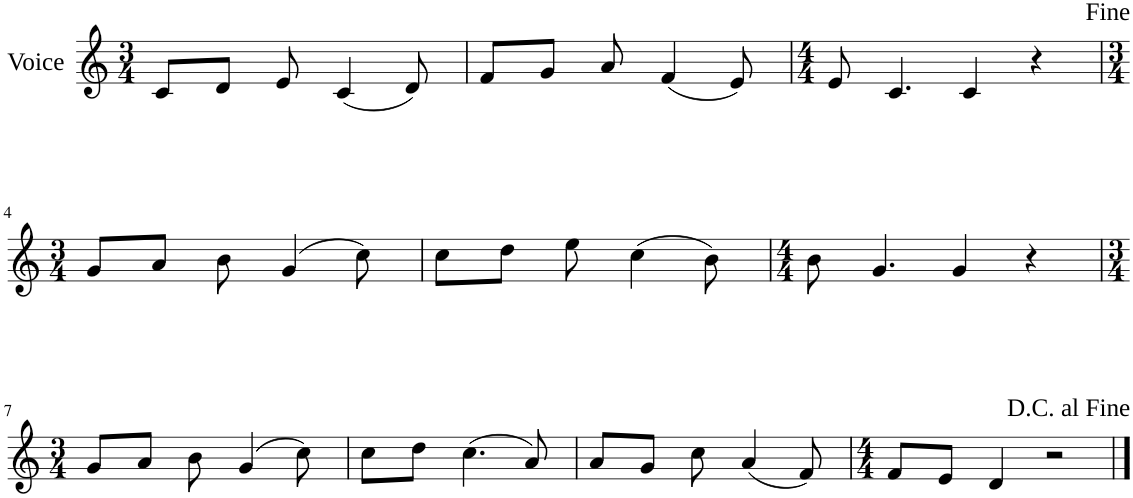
**kern
*part1
*staff1
*I"Voice
*clefG2
*k[]
*M3/4
=1
8c/L
8d/J
8e/
(4c/
8d/)
=2
8f/L
8g/J
8a/
(4f/
8e/)
=3
*M4/4
8e/
4.c/
4c/
4r
!LO:TX:a:t=<font face="Times New Roman"/>Fine
!!LO:LB:g=z
=4
*M3/4
8g/L
8a/J
8b\
(4g/
8cc\)
=5
8cc\L
8dd\J
8ee\
(4cc\
8b\)
=6
*M4/4
8b\
4.g/
4g/
4r
!!LO:LB:g=z
=7
*M3/4
8g/L
8a/J
8b\
(4g/
8cc\)
=8
8cc\L
8dd\J
(4.cc\
8a/)
=9
8a/L
8g/J
8cc\
(4a/
8f/)
=10
*M4/4
8f/L
8e/J
4d/
2r
!LO:TX:a:t=<font face="Times New Roman"/>D.C. al Fine
==
*-
